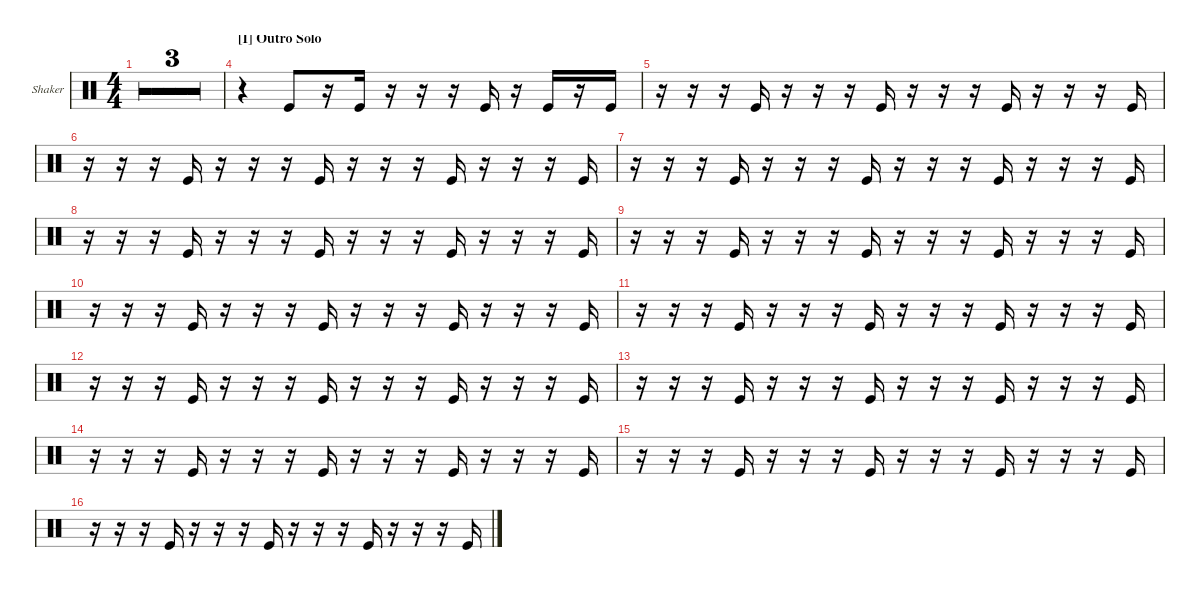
\hideDynamics
\bracketExtendMode groupsimilarinstruments
\firstSystemTrackNameOrientation horizontal
\otherSystemsTrackNameOrientation horizontal
\track ("Shaker" "Shaker") {multiBarRest instrument percussion}
\staff {score}
\articulation defaults
\ts (4 4)
\tempo 77
\clef neutral
\scale 0
\ks c
r.8{dy mp} r.8 r.8 r.8 r.8 r.8 r.8 r.8 |
\scale 0
r.8 r.8 r.8 r.8 r.8 r.8 r.8 r.8 |
\scale 0
r.8 r.8 r.8 r.16 r.16 r.8 r.16 r.16 r.16 r.16 r.8 |
\section ("I" "Outro Solo")
r.4 "Kick (hit)".8 r.16 "Kick (hit)".16 r.16 r.16 r.16 "Kick (hit)".16 r.16 "Kick (hit)".16 r.16 "Kick (hit)".16 |
r.16 r.16 r.16 "Kick (hit)".16 r.16 r.16 r.16 "Kick (hit)".16 r.16 r.16 r.16 "Kick (hit)".16 r.16 r.16 r.16 "Kick (hit)".16 |
r.16 r.16 r.16 "Kick (hit)".16 r.16 r.16 r.16 "Kick (hit)".16 r.16 r.16 r.16 "Kick (hit)".16 r.16 r.16 r.16 "Kick (hit)".16 |
r.16 r.16 r.16 "Kick (hit)".16 r.16 r.16 r.16 "Kick (hit)".16 r.16 r.16 r.16 "Kick (hit)".16 r.16 r.16 r.16 "Kick (hit)".16 |
r.16 r.16 r.16 "Kick (hit)".16 r.16 r.16 r.16 "Kick (hit)".16 r.16 r.16 r.16 "Kick (hit)".16 r.16 r.16 r.16 "Kick (hit)".16 |
r.16 r.16 r.16 "Kick (hit)".16 r.16 r.16 r.16 "Kick (hit)".16 r.16 r.16 r.16 "Kick (hit)".16 r.16 r.16 r.16 "Kick (hit)".16 |
r.16 r.16 r.16 "Kick (hit)".16 r.16 r.16 r.16 "Kick (hit)".16 r.16 r.16 r.16 "Kick (hit)".16 r.16 r.16 r.16 "Kick (hit)".16 |
r.16 r.16 r.16 "Kick (hit)".16 r.16 r.16 r.16 "Kick (hit)".16 r.16 r.16 r.16 "Kick (hit)".16 r.16 r.16 r.16 "Kick (hit)".16 |
r.16 r.16 r.16 "Kick (hit)".16 r.16 r.16 r.16 "Kick (hit)".16 r.16 r.16 r.16 "Kick (hit)".16 r.16 r.16 r.16 "Kick (hit)".16 |
r.16 r.16 r.16 "Kick (hit)".16 r.16 r.16 r.16 "Kick (hit)".16 r.16 r.16 r.16 "Kick (hit)".16 r.16 r.16 r.16 "Kick (hit)".16 |
r.16 r.16 r.16 "Kick (hit)".16 r.16 r.16 r.16 "Kick (hit)".16 r.16 r.16 r.16 "Kick (hit)".16 r.16 r.16 r.16 "Kick (hit)".16 |
r.16 r.16 r.16 "Kick (hit)".16 r.16 r.16 r.16 "Kick (hit)".16 r.16 r.16 r.16 "Kick (hit)".16 r.16 r.16 r.16 "Kick (hit)".16 |
r.16 r.16 r.16 "Kick (hit)".16 r.16 r.16 r.16 "Kick (hit)".16 r.16 r.16 r.16 "Kick (hit)".16 r.16 r.16 r.16 "Kick (hit)".16
